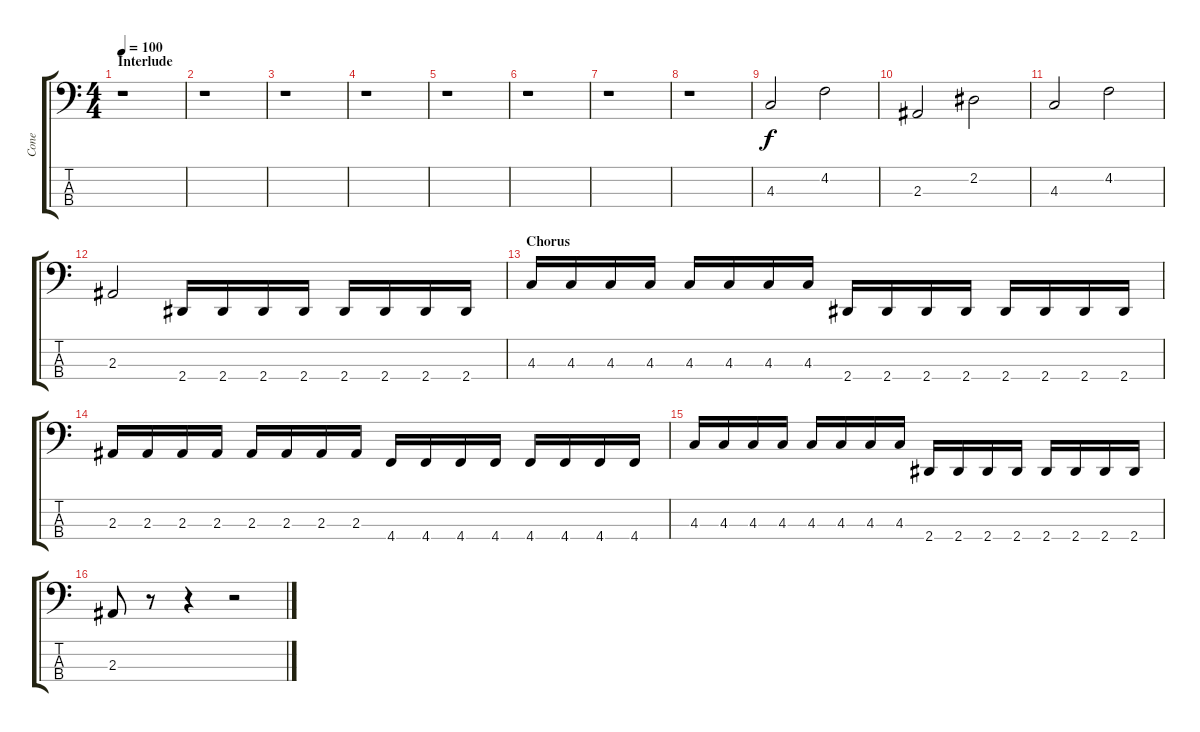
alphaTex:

\track ("Cone" "Cone") {instrument electricbasspick}
\staff {score tabs}
\tuning (Gb2 Db2 Ab1 Db1) {hide}
\ts (4 4)
\section ("" "Interlude")
\tempo 100
\clef f4
\ks c
r.1{dy f} |
r.1 |
r.1 |
r.1 |
r.1 |
r.1 |
r.1 |
r.1 |
4.3.2 4.2.2 |
2.3.2 2.2.2 |
4.3.2 4.2.2 |
2.3.2 2.4.16 2.4.16 2.4.16 2.4.16 2.4.16 2.4.16 2.4.16 2.4.16 |
\section ("" "Chorus")
4.3.16 4.3.16 4.3.16 4.3.16 4.3.16 4.3.16 4.3.16 4.3.16 2.4.16 2.4.16 2.4.16 2.4.16 2.4.16 2.4.16 2.4.16 2.4.16 |
2.3.16 2.3.16 2.3.16 2.3.16 2.3.16 2.3.16 2.3.16 2.3.16 4.4.16 4.4.16 4.4.16 4.4.16 4.4.16 4.4.16 4.4.16 4.4.16 |
4.3.16 4.3.16 4.3.16 4.3.16 4.3.16 4.3.16 4.3.16 4.3.16 2.4.16 2.4.16 2.4.16 2.4.16 2.4.16 2.4.16 2.4.16 2.4.16 |
2.3.8 r.8 r.4 r.2
